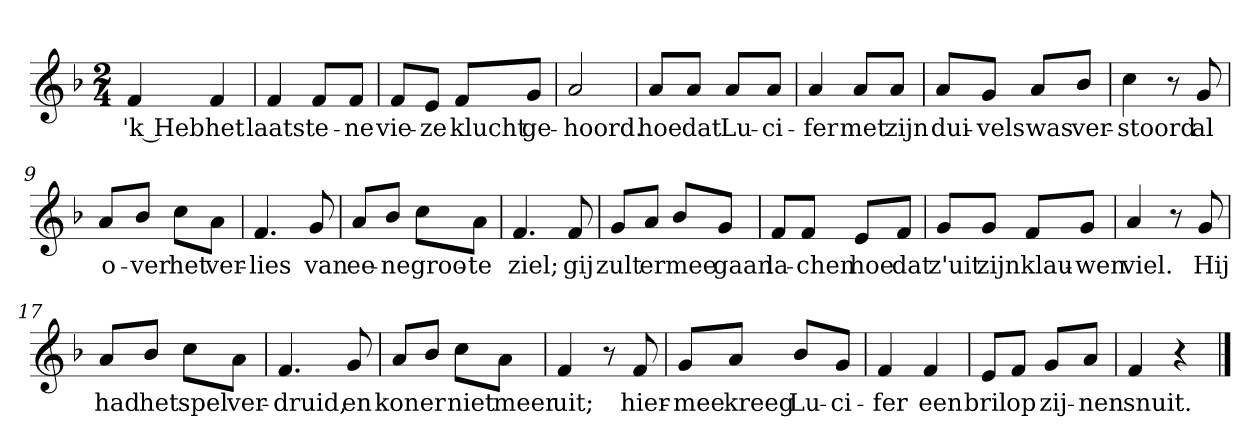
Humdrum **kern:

**kern	**text
*part1	*part1
*staff1	*staff1
*clefG2	*
*k[b-]	*
*F:	*
*M2/4	*
*MM120	*
=1	=1
4f	'k Heb
4f	het
=2	=2
4f	laatst
8f/L	e-
8f/J	-ne
=3	=3
8f/L	vie-
8e/J	-ze
8f/L	klucht
8g/J	ge-
=4	=4
2a	-hoord.
=5	=5
8a/L	hoe
8a/J	dat
8a/L	Lu-
8a/J	-ci-
=6	=6
4a	-fer
8a/L	met
8a/J	zijn
=7	=7
8a/L	dui-
8g/J	-vels
8a/L	was
8b-/J	ver-
=8	=8
4cc	-stoord
8r	.
8g	al
=9	=9
8a/L	o-
8b-/J	-ver
8cc\L	het
8a\J	ver-
=10	=10
4.f	-lies
8g	van
=11	=11
8a/L	ee-
8b-/J	-ne
8cc\L	groo-
8a\J	-te
=12	=12
4.f	ziel;
8f	gij
=13	=13
8g/L	zult
8a/J	er
8b-/L	mee
8g/J	gaan
=14	=14
8f/L	la-
8f/J	-chen
8e/L	hoe
8f/J	dat
=15	=15
8g/L	z'uit
8g/J	zijn
8f/L	klau-
8g/J	-wen
=16	=16
4a	viel.
8r	.
8g	Hij
=17	=17
8a/L	had
8b-/J	het
8cc\L	spel
8a\J	ver-
=18	=18
4.f	-druid,
8g	en
=19	=19
8a/L	kon
8b-/J	er
8cc\L	niet
8a\J	meer
=20	=20
4f	uit;
8r	.
8f	hier-
=21	=21
8g/L	-mee
8a/J	kreeg
8b-/L	Lu-
8g/J	-ci-
=22	=22
4f	-fer
4f	een
=23	=23
8e/L	bril
8f/J	op
8g/L	zij-
8a/J	-nen
=24	=24
4f	snuit.
4r	.
==	==
*-	*-
